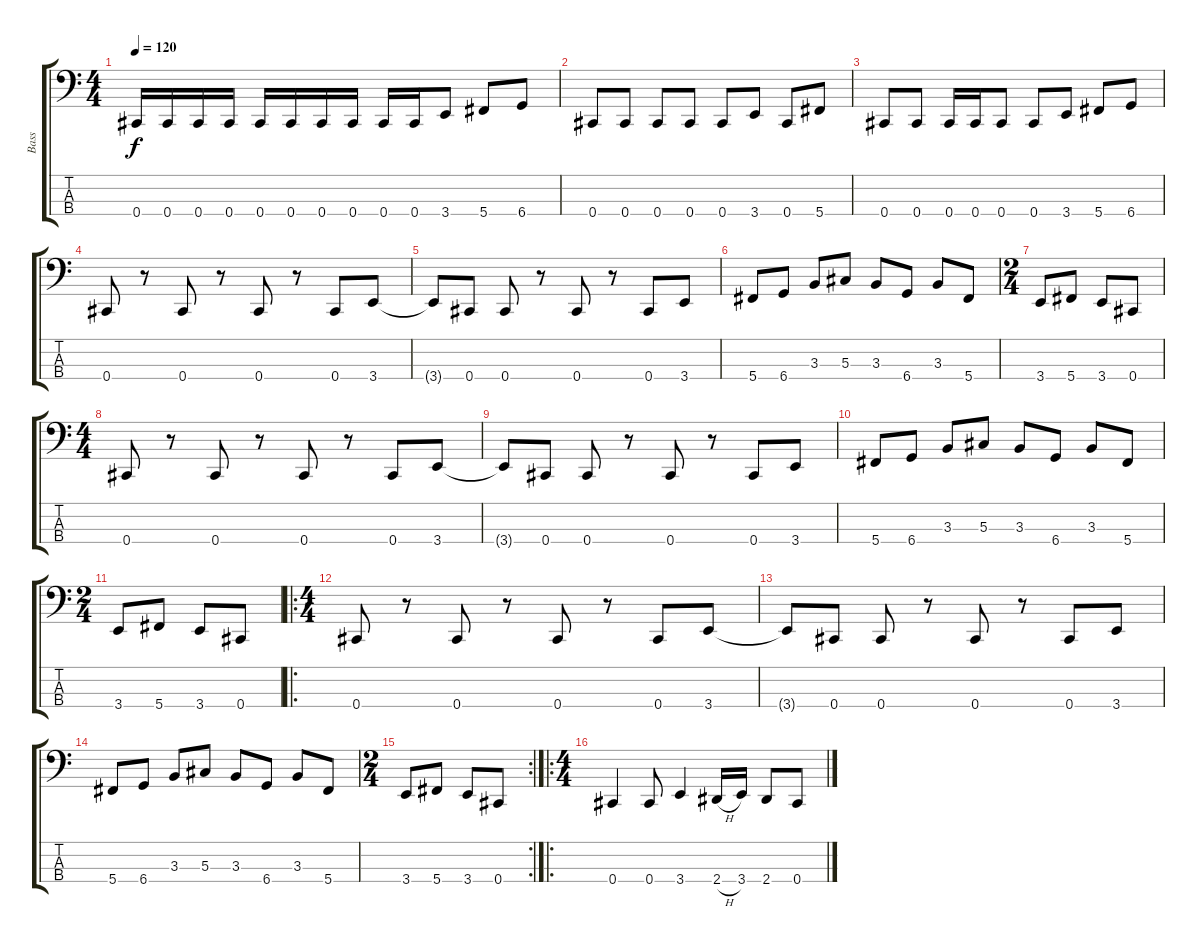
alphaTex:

\track ("Bass" "Bass") {instrument slapbass1}
\staff {score tabs}
\tuning (Gb2 Db2 Ab1 Db1) {hide}
\ts (4 4)
\tempo 120
\clef f4
\ks c
0.4.16{dy f} 0.4.16 0.4.16 0.4.16 0.4.16 0.4.16 0.4.16 0.4.16 0.4.16 0.4.16 3.4.8 5.4.8 6.4.8 |
0.4.8 0.4.8 0.4.8 0.4.8 0.4.8 3.4.8 0.4.8 5.4.8 |
0.4.8 0.4.8 0.4.16 0.4.16 0.4.8 0.4.8 3.4.8 5.4.8 6.4.8 |
0.4.8 r.8 0.4.8 r.8 0.4.8 r.8 0.4.8 3.4.8 |
3.4{t}.8 0.4.8 0.4.8 r.8 0.4.8 r.8 0.4.8 3.4.8 |
5.4.8 6.4.8 3.3.8 5.3.8 3.3.8 6.4.8 3.3.8 5.4.8 |
\ts (2 4)
3.4.8 5.4.8 3.4.8 0.4.8 |
\ts (4 4)
0.4.8 r.8 0.4.8 r.8 0.4.8 r.8 0.4.8 3.4.8 |
3.4{t}.8 0.4.8 0.4.8 r.8 0.4.8 r.8 0.4.8 3.4.8 |
5.4.8 6.4.8 3.3.8 5.3.8 3.3.8 6.4.8 3.3.8 5.4.8 |
\ts (2 4)
3.4.8 5.4.8 3.4.8 0.4.8 |
\ro
\ts (4 4)
0.4.8 r.8 0.4.8 r.8 0.4.8 r.8 0.4.8 3.4.8 |
3.4{t}.8 0.4.8 0.4.8 r.8 0.4.8 r.8 0.4.8 3.4.8 |
5.4.8 6.4.8 3.3.8 5.3.8 3.3.8 6.4.8 3.3.8 5.4.8 |
\rc 2
\ts (2 4)
3.4.8 5.4.8 3.4.8 0.4.8 |
\ro
\ts (4 4)
0.4.4 0.4.8 3.4.4 2.4{h}.16 3.4.16 2.4.8 0.4.8
